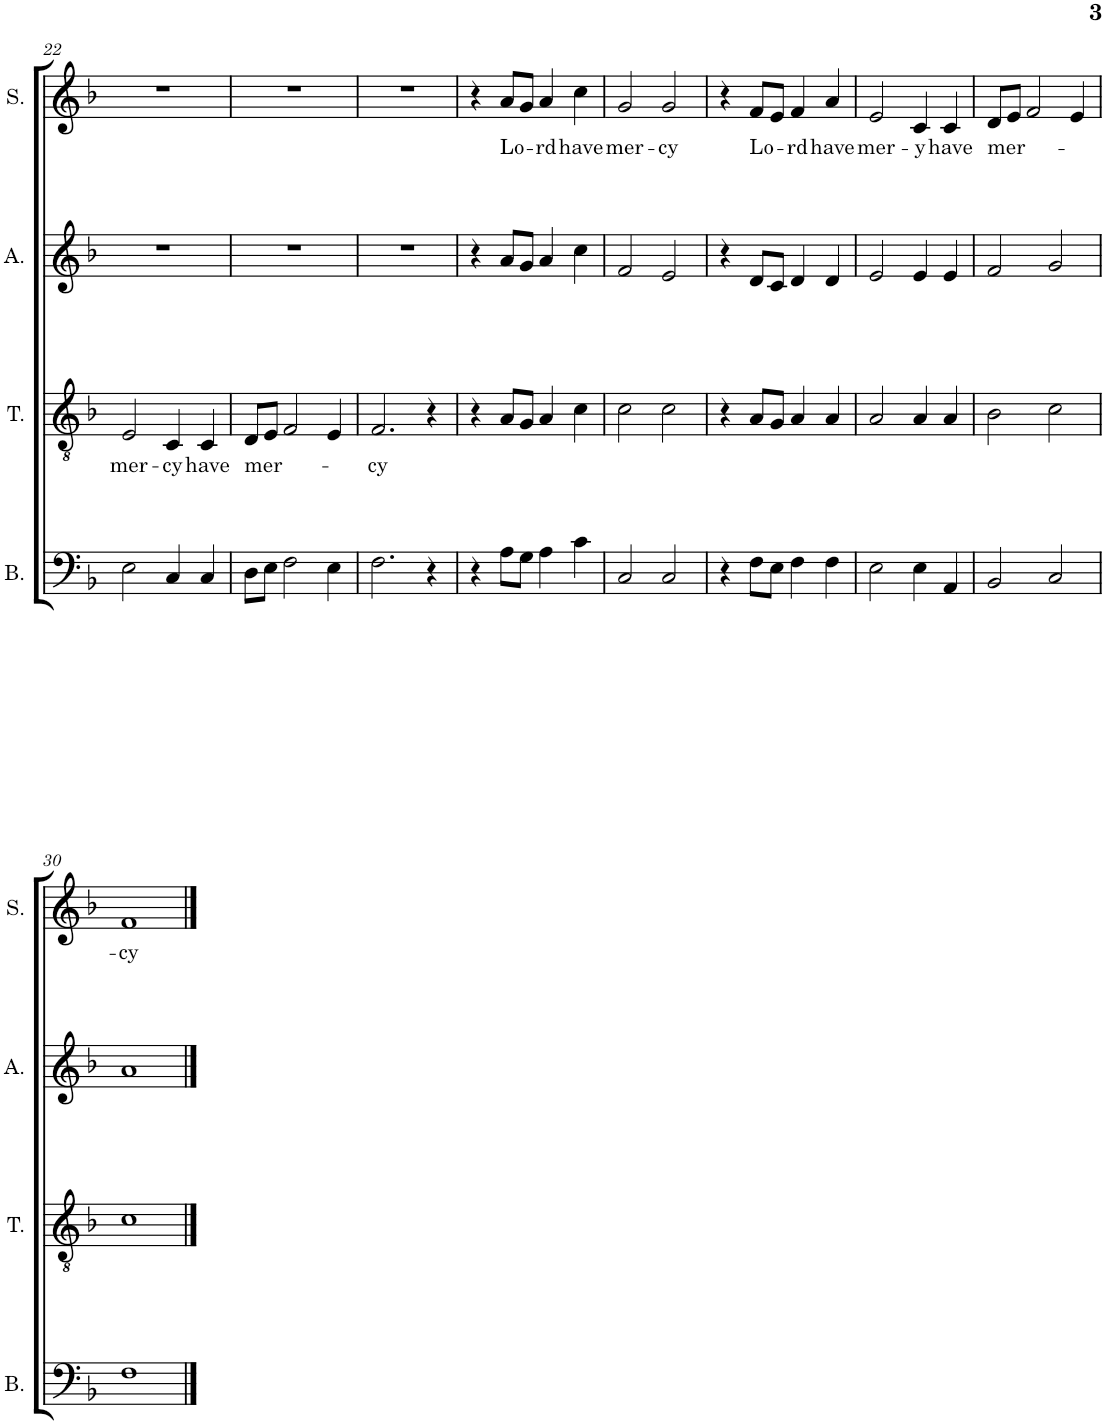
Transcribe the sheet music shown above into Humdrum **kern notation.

**kern	**kern	**text	**kern	**kern	**text
*part4	*part3	*part3	*part2	*part1	*part1
*staff4	*staff3	*staff3	*staff2	*staff1	*staff1
*I"Bass	*I"Tenor	*	*I"Alto	*I"Soprano	*
*I'B.	*I'T.	*	*I'A.	*I'S.	*
!!LO:PB:g=z
*clefF4	*clefGv2	*	*clefG2	*clefG2	*
*k[b-]	*k[b-]	*	*k[b-]	*k[b-]	*
*M4/4	*M4/4	*	*M4/4	*M4/4	*
=22	=22	=22	=22	=22	=22
!	!	!LO:LY:b	!	!	!
2E\	2E/	mer-	1r	1r	.
!	!	!LO:LY:b	!	!	!
4C/	4C/	-cy	.	.	.
!	!	!LO:LY:b	!	!	!
4C/	4C/	have	.	.	.
=23	=23	=23	=23	=23	=23
!	!	!LO:LY:b	!	!	!
8D\L	8D/L	mer-	1r	1r	.
8E\J	8E/J	.	.	.	.
2F\	2F/	.	.	.	.
4E\	4E/	.	.	.	.
=24	=24	=24	=24	=24	=24
!	!	!LO:LY:b	!	!	!
2.F\	2.F/	-cy	1r	1r	.
4r	4r	.	.	.	.
=25	=25	=25	=25	=25	=25
4r	4r	.	4r	4r	.
!	!	!	!	!	!LO:LY:b
8A\L	8A/L	.	8a/L	8a/L	Lo-
8G\J	8G/J	.	8g/J	8g/J	.
!	!	!	!	!	!LO:LY:b
4A\	4A/	.	4a/	4a/	-rd
!	!	!	!	!	!LO:LY:b
4c\	4c\	.	4cc\	4cc\	have
=26	=26	=26	=26	=26	=26
!	!	!	!	!	!LO:LY:b
2C/	2c\	.	2f/	2g/	mer-
!	!	!	!	!	!LO:LY:b
2C/	2c\	.	2e/	2g/	-cy
=27	=27	=27	=27	=27	=27
4r	4r	.	4r	4r	.
!	!	!	!	!	!LO:LY:b
8F\L	8A/L	.	8d/L	8f/L	Lo-
8E\J	8G/J	.	8c/J	8e/J	.
!	!	!	!	!	!LO:LY:b
4F\	4A/	.	4d/	4f/	-rd
!	!	!	!	!	!LO:LY:b
4F\	4A/	.	4d/	4a/	have
=28	=28	=28	=28	=28	=28
!	!	!	!	!	!LO:LY:b
2E\	2A/	.	2e/	2e/	mer-
!	!	!	!	!	!LO:LY:b
4E\	4A/	.	4e/	4c/	-y
!	!	!	!	!	!LO:LY:b
4AA/	4A/	.	4e/	4c/	have
=29	=29	=29	=29	=29	=29
!	!	!	!	!	!LO:LY:b
2BB-/	2B-\	.	2f/	8d/L	mer-
.	.	.	.	8e/J	.
.	.	.	.	2f/	.
2C/	2c\	.	2g/	.	.
.	.	.	.	4e/	.
!!LO:LB:g=z
=30	=30	=30	=30	=30	=30
!	!	!	!	!	!LO:LY:b
1F	1c	.	1a	1f	-cy
==	==	==	==	==	==
*-	*-	*-	*-	*-	*-
